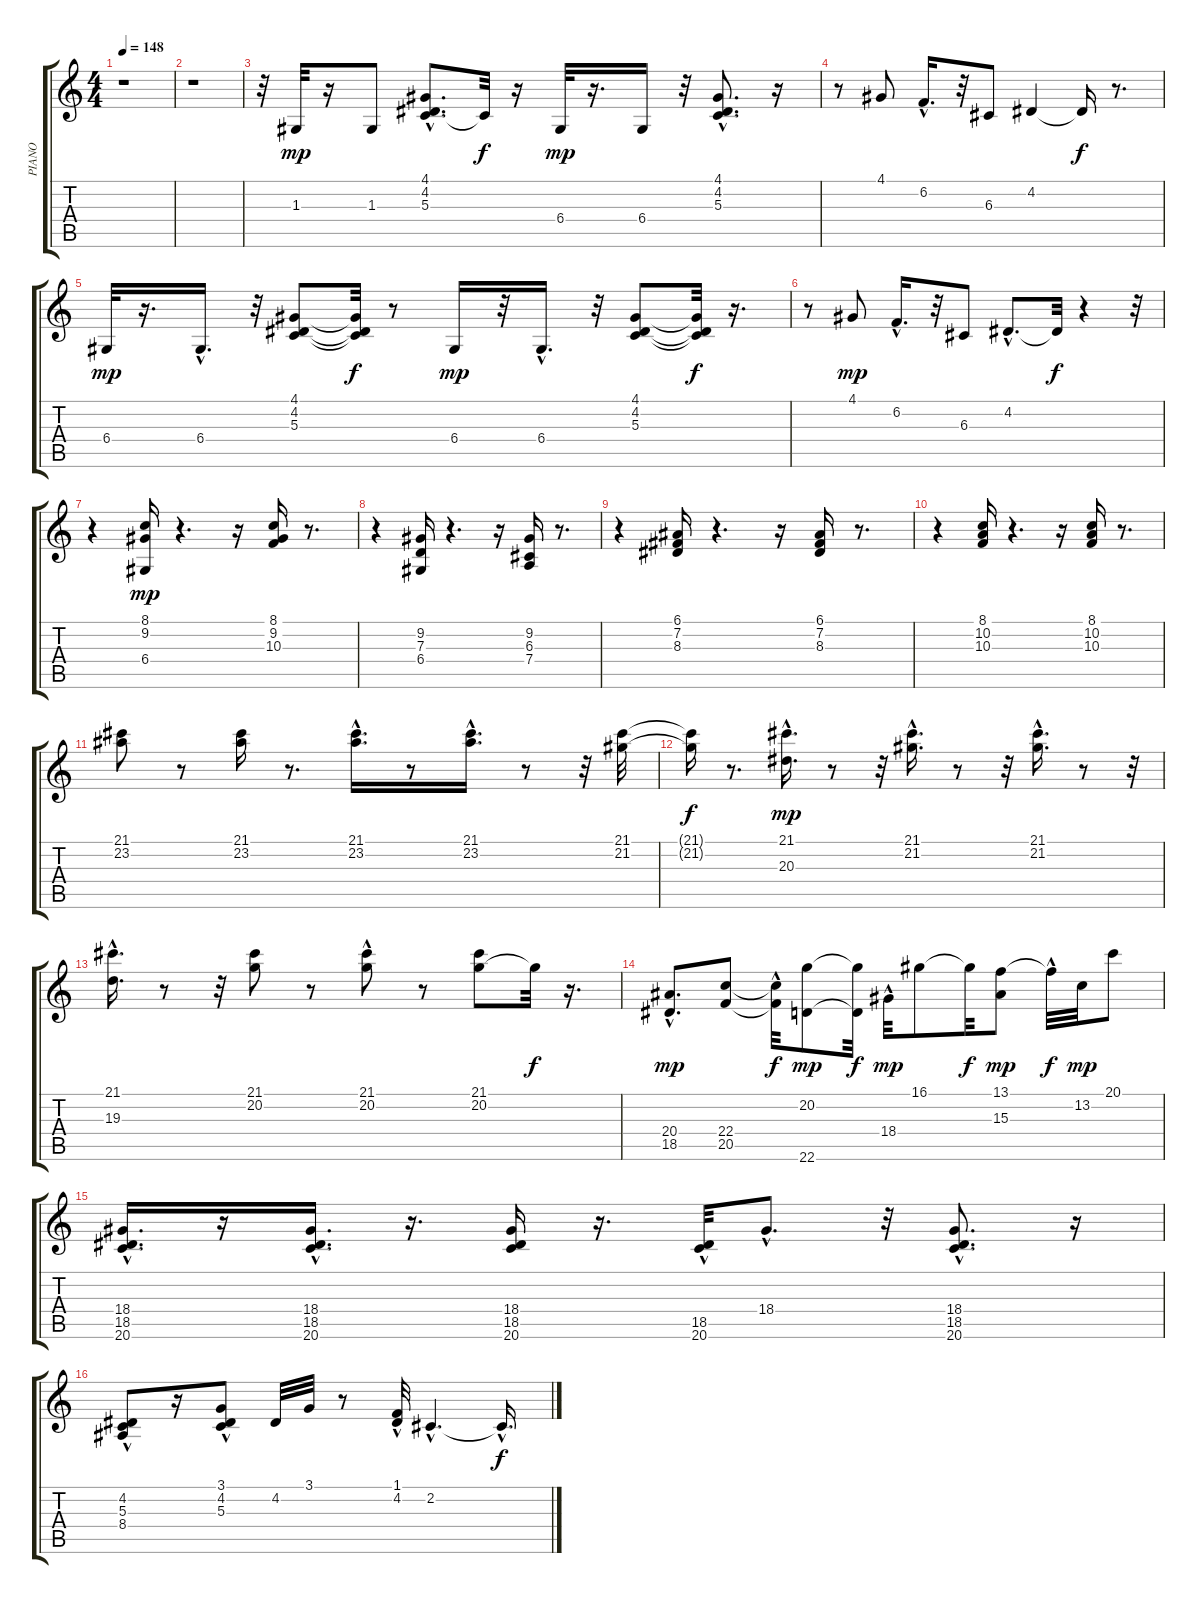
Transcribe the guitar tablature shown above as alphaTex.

\track ("PIANO" "PIANO") {instrument brightacousticpiano}
\staff {score tabs}
\tuning (E4 B3 G3 D3 A2 E2) {hide}
\ts (4 4)
\tempo 148
\clef g2
\ks c
r.1{dy f} |
r.1 |
r.32 1.3.32{dy mp} r.16 1.3.8 (4.1{hac} 4.2{hac} 5.3{hac}).8{d} 5.3{t}.32{dy f} r.16 6.4.32{dy mp} r.16{d} 6.4.16 r.32 (4.1 4.2{hac} 5.3{hac}).8{d} r.16 |
r.8 4.1.8 6.2{hac}.16{d} r.32 6.3.8 4.2.4 4.2{t}.16{dy f} r.8{d} |
6.4.32{dy mp} r.16{d} 6.4{hac}.16{d} r.32 (4.1 4.2 5.3).8 (4.1{t} 4.2{t} 5.3{t}).32{dy f} r.8 6.4.16{dy mp} r.32 6.4{hac}.16{d} r.32 (4.1 4.2 5.3).8 (4.1{t} 4.2{t} 5.3{t}).32{dy f} r.16{d} |
r.8 4.1.8{dy mp} 6.2{hac}.16{d} r.32 6.3.8 4.2{hac}.8{d} 4.2{t}.32{dy f} r.4 r.32 |
r.4 (8.1 9.2 6.4).16{dy mp} r.4{d} r.16 (8.1 9.2 10.3).16 r.8{d} |
r.4 (9.2 7.3 6.4).16 r.4{d} r.16 (9.2 6.3 7.4).16 r.8{d} |
r.4 (6.1 7.2 8.3).16 r.4{d} r.16 (6.1 7.2 8.3).16 r.8{d} |
r.4 (8.1 10.2 10.3).16 r.4{d} r.16 (8.1 10.2 10.3).16 r.8{d} |
(21.1 23.2).8 r.8 (21.1 23.2).16 r.8{d} (21.1{hac} 23.2{hac}).16{d} r.8 (21.1{hac} 23.2{hac}).16{d} r.8 r.32 (21.1 21.2).32 |
(21.1{t} 21.2{t}).16{dy f} r.8{d} (21.1{hac} 20.3).16{d dy mp} r.8 r.32 (21.1{hac} 21.2).16{d} r.8 r.32 (21.1{hac} 21.2{hac}).16{d} r.8 r.32 |
(21.1{hac} 19.3{hac}).16{d} r.8 r.32 (21.1 20.2).8 r.8 (21.1{hac} 20.2).8 r.8 (21.1 20.2).8 20.2{t}.32{dy f} r.16{d} |
(20.4{hac} 18.5{hac}).8{d dy mp} (22.4 20.5).8 (22.4{t} 20.5{hac t}).32{dy f} (20.2 22.6).8{dy mp} (20.2{t} 22.6{t}).32{dy f} 18.4{hac}.32{dy mp} 16.1.8 16.1{t}.32{dy f} (13.1 15.3).8{dy mp} 13.1{hac t}.32{dy f} 13.2.32{dy mp} 20.1.8 |
(18.4{hac} 18.5{hac} 20.6{hac}).16{d} r.16 (18.4{hac} 18.5{hac} 20.6{hac}).16{d} r.16{d} (18.4 18.5 20.6).16 r.16{d} (18.5{hac} 20.6{hac}).32 18.4{hac}.8{d} r.32 (18.4{hac} 18.5{hac} 20.6{hac}).8{d} r.16 |
(4.2 5.3 8.4{hac}).8 r.16 (3.1{hac} 4.2{hac} 5.3{hac}).8 4.2.32 3.1.32 r.8 (1.1{hac} 4.2{hac}).32 2.2{hac}.4{d} 2.2{hac t}.16{d dy f}
